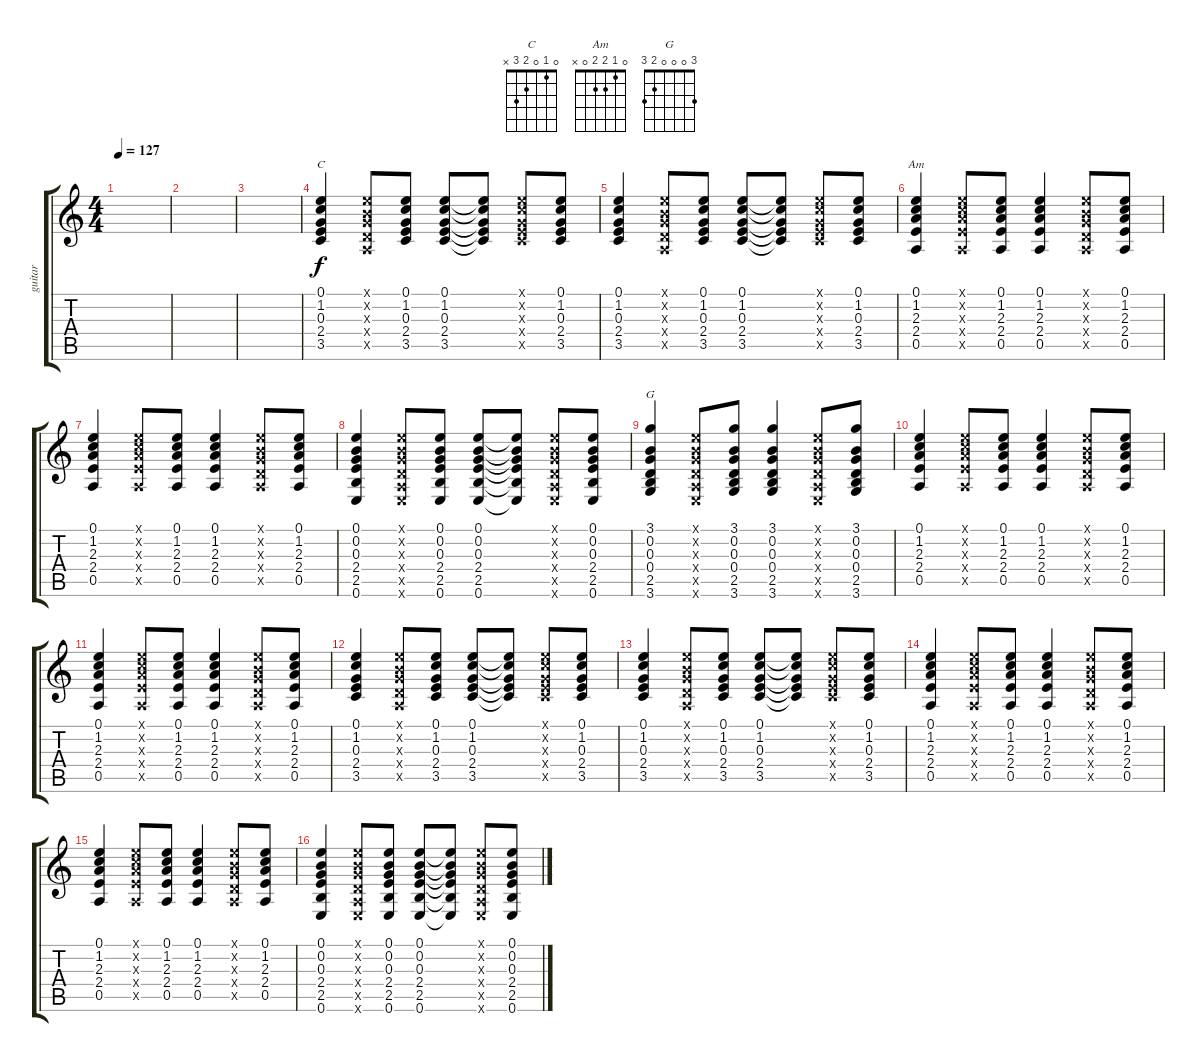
\track ("guitar" "guitar") {instrument acousticguitarsteel}
\staff {score tabs}
\tuning (E4 B3 G3 D3 A2 E2) {hide}
\chord ("C" 0 1 0 2 3 x)
\chord ("Am" 0 1 2 2 0 x)
\chord ("G" 3 0 0 0 2 3)
\ts (4 4)
\tempo 127
\clef g2
\ks c
|
|
|
(0.1 1.2 0.3 2.4 3.5).4{ch "C"} (0.1{x} 0.2{x} 0.3{x} 0.4{x} 0.5{x}).8 (0.1 1.2 0.3 2.4 3.5).8 (0.1 1.2 0.3 2.4 3.5).8 (0.1{t} 1.2{t} 0.3{t} 2.4{t} 3.5{t}).8 (0.1{x} 1.2{x} 0.3{x} 2.4{x} 3.5{x}).8 (0.1 1.2 0.3 2.4 3.5).8 |
(0.1 1.2 0.3 2.4 3.5).4 (0.1{x} 0.2{x} 0.3{x} 0.4{x} 0.5{x}).8 (0.1 1.2 0.3 2.4 3.5).8 (0.1 1.2 0.3 2.4 3.5).8 (0.1{t} 1.2{t} 0.3{t} 2.4{t} 3.5{t}).8 (0.1{x} 1.2{x} 0.3{x} 2.4{x} 3.5{x}).8 (0.1 1.2 0.3 2.4 3.5).8 |
(0.1 1.2 2.3 2.4 0.5).4{ch "Am"} (0.1{x} 1.2{x} 2.3{x} 2.4{x} 0.5{x}).8 (0.1 1.2 2.3 2.4 0.5).8 (0.1 1.2 2.3 2.4 0.5).4 (0.1{x} 0.2{x} 0.3{x} 0.4{x} 0.5{x}).8 (0.1 1.2 2.3 2.4 0.5).8 |
(0.1 1.2 2.3 2.4 0.5).4 (0.1{x} 1.2{x} 2.3{x} 2.4{x} 0.5{x}).8 (0.1 1.2 2.3 2.4 0.5).8 (0.1 1.2 2.3 2.4 0.5).4 (0.1{x} 0.2{x} 0.3{x} 0.4{x} 0.5{x}).8 (0.1 1.2 2.3 2.4 0.5).8 |
(0.1 0.2 0.3 2.4 2.5 0.6).4 (0.1{x} 0.2{x} 0.3{x} 0.4{x} 0.5{x} 0.6{x}).8 (0.1 0.2 0.3 2.4 2.5 0.6).8 (0.1 0.2 0.3 2.4 2.5 0.6).8 (0.1{t} 0.2{t} 0.3{t} 2.4{t} 2.5{t} 0.6{t}).8 (0.1{x} 0.2{x} 0.3{x} 0.4{x} 0.5{x} 0.6{x}).8 (0.1 0.2 0.3 2.4 2.5 0.6).8 |
(3.1 0.2 0.3 0.4 2.5 3.6).4{ch "G"} (0.1{x} 0.2{x} 0.3{x} 0.4{x} 0.5{x} 0.6{x}).8 (3.1 0.2 0.3 0.4 2.5 3.6).8 (3.1 0.2 0.3 0.4 2.5 3.6).4 (0.1{x} 0.2{x} 0.3{x} 0.4{x} 0.5{x} 0.6{x}).8 (3.1 0.2 0.3 0.4 2.5 3.6).8 |
(0.1 1.2 2.3 2.4 0.5).4 (0.1{x} 1.2{x} 2.3{x} 2.4{x} 0.5{x}).8 (0.1 1.2 2.3 2.4 0.5).8 (0.1 1.2 2.3 2.4 0.5).4 (0.1{x} 0.2{x} 0.3{x} 0.4{x} 0.5{x}).8 (0.1 1.2 2.3 2.4 0.5).8 |
(0.1 1.2 2.3 2.4 0.5).4 (0.1{x} 1.2{x} 2.3{x} 2.4{x} 0.5{x}).8 (0.1 1.2 2.3 2.4 0.5).8 (0.1 1.2 2.3 2.4 0.5).4 (0.1{x} 0.2{x} 0.3{x} 0.4{x} 0.5{x}).8 (0.1 1.2 2.3 2.4 0.5).8 |
(0.1 1.2 0.3 2.4 3.5).4 (0.1{x} 0.2{x} 0.3{x} 0.4{x} 0.5{x}).8 (0.1 1.2 0.3 2.4 3.5).8 (0.1 1.2 0.3 2.4 3.5).8 (0.1{t} 1.2{t} 0.3{t} 2.4{t} 3.5{t}).8 (0.1{x} 1.2{x} 0.3{x} 2.4{x} 3.5{x}).8 (0.1 1.2 0.3 2.4 3.5).8 |
(0.1 1.2 0.3 2.4 3.5).4 (0.1{x} 0.2{x} 0.3{x} 0.4{x} 0.5{x}).8 (0.1 1.2 0.3 2.4 3.5).8 (0.1 1.2 0.3 2.4 3.5).8 (0.1{t} 1.2{t} 0.3{t} 2.4{t} 3.5{t}).8 (0.1{x} 1.2{x} 0.3{x} 2.4{x} 3.5{x}).8 (0.1 1.2 0.3 2.4 3.5).8 |
(0.1 1.2 2.3 2.4 0.5).4 (0.1{x} 1.2{x} 2.3{x} 2.4{x} 0.5{x}).8 (0.1 1.2 2.3 2.4 0.5).8 (0.1 1.2 2.3 2.4 0.5).4 (0.1{x} 0.2{x} 0.3{x} 0.4{x} 0.5{x}).8 (0.1 1.2 2.3 2.4 0.5).8 |
(0.1 1.2 2.3 2.4 0.5).4 (0.1{x} 1.2{x} 2.3{x} 2.4{x} 0.5{x}).8 (0.1 1.2 2.3 2.4 0.5).8 (0.1 1.2 2.3 2.4 0.5).4 (0.1{x} 0.2{x} 0.3{x} 0.4{x} 0.5{x}).8 (0.1 1.2 2.3 2.4 0.5).8 |
(0.1 0.2 0.3 2.4 2.5 0.6).4 (0.1{x} 0.2{x} 0.3{x} 0.4{x} 0.5{x} 0.6{x}).8 (0.1 0.2 0.3 2.4 2.5 0.6).8 (0.1 0.2 0.3 2.4 2.5 0.6).8 (0.1{t} 0.2{t} 0.3{t} 2.4{t} 2.5{t} 0.6{t}).8 (0.1{x} 0.2{x} 0.3{x} 0.4{x} 0.5{x} 0.6{x}).8 (0.1 0.2 0.3 2.4 2.5 0.6).8
